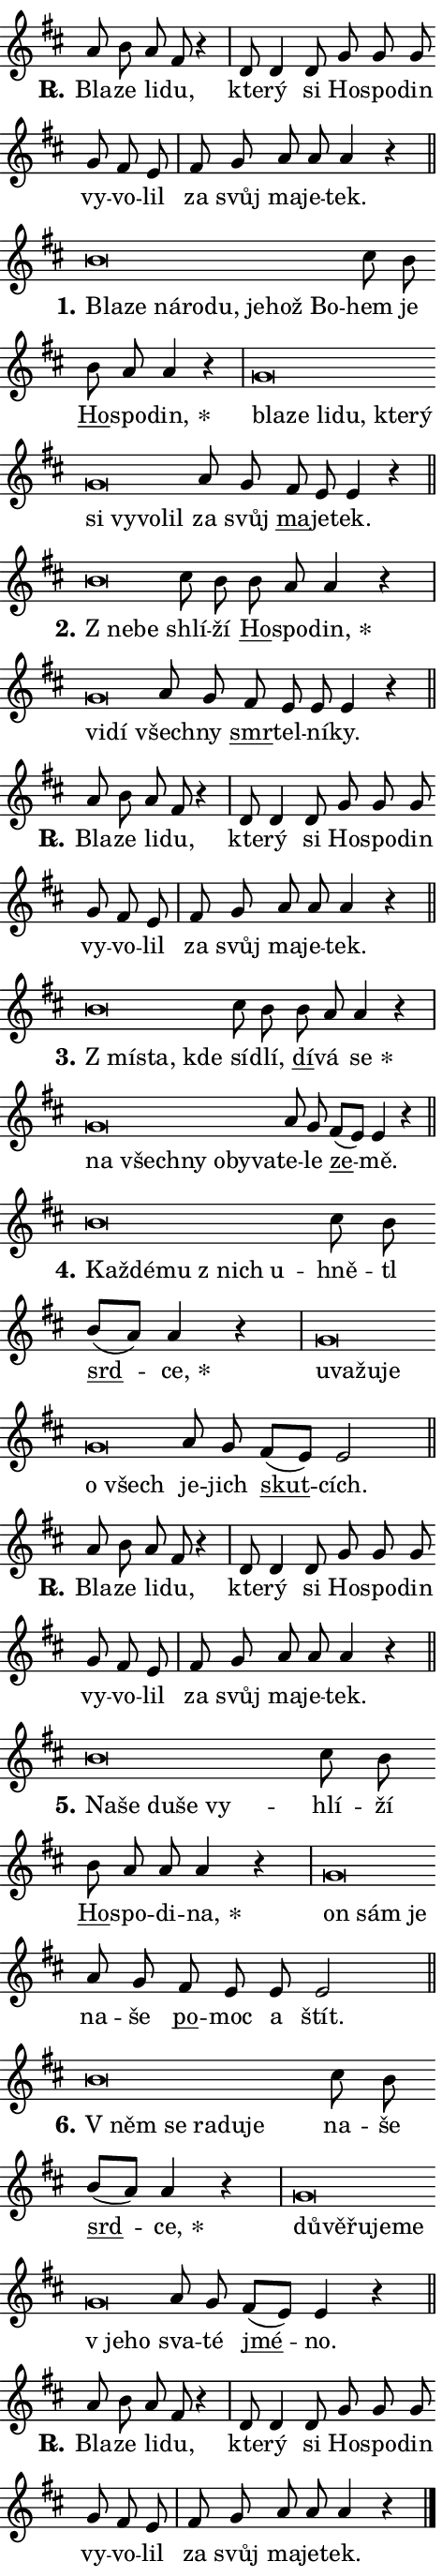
\version "2.24.0"
\header { tagline = "" }
\paper {
  indent = 0\cm
  top-margin = 0\cm
  right-margin = 0.13\cm % to fit lyric hyphens
  bottom-margin = 0\cm
  left-margin = 0\cm
  paper-width = 8\cm
  page-breaking = #ly:one-page-breaking
  system-system-spacing.basic-distance = #11
  score-system-spacing.basic-distance = #11
  ragged-last = ##f
}


%% Author: Thomas Morley
%% https://lists.gnu.org/archive/html/lilypond-user/2020-05/msg00002.html
#(define (line-position grob)
"Returns position of @var[grob} in current system:
   @code{'start}, if at first time-step
   @code{'end}, if at last time-step
   @code{'middle} otherwise
"
  (let* ((col (ly:item-get-column grob))
         (ln (ly:grob-object col 'left-neighbor))
         (rn (ly:grob-object col 'right-neighbor))
         (col-to-check-left (if (ly:grob? ln) ln col))
         (col-to-check-right (if (ly:grob? rn) rn col))
         (break-dir-left
           (and
             (ly:grob-property col-to-check-left 'non-musical #f)
             (ly:item-break-dir col-to-check-left)))
         (break-dir-right
           (and
             (ly:grob-property col-to-check-right 'non-musical #f)
             (ly:item-break-dir col-to-check-right))))
        (cond ((eqv? 1 break-dir-left) 'start)
              ((eqv? -1 break-dir-right) 'end)
              (else 'middle))))

#(define (tranparent-at-line-position vctor)
  (lambda (grob)
  "Relying on @code{line-position} select the relevant enry from @var{vctor}.
Used to determine transparency,"
    (case (line-position grob)
      ((end) (not (vector-ref vctor 0)))
      ((middle) (not (vector-ref vctor 1)))
      ((start) (not (vector-ref vctor 2))))))

noteHeadBreakVisibility =
#(define-music-function (break-visibility)(vector?)
"Makes @code{NoteHead}s transparent relying on @var{break-visibility}"
#{
  \override NoteHead.transparent =
    #(tranparent-at-line-position break-visibility)
#})

#(define delete-ledgers-for-transparent-note-heads
  (lambda (grob)
    "Reads whether a @code{NoteHead} is transparent.
If so this @code{NoteHead} is removed from @code{'note-heads} from
@var{grob}, which is supposed to be @code{LedgerLineSpanner}.
As a result ledgers are not printed for this @code{NoteHead}"
    (let* ((nhds-array (ly:grob-object grob 'note-heads))
           (nhds-list
             (if (ly:grob-array? nhds-array)
                 (ly:grob-array->list nhds-array)
                 '()))
           ;; Relies on the transparent-property being done before
           ;; Staff.LedgerLineSpanner.after-line-breaking is executed.
           ;; This is fragile ...
           (to-keep
             (remove
               (lambda (nhd)
                 (ly:grob-property nhd 'transparent #f))
               nhds-list)))
      ;; TODO find a better method to iterate over grob-arrays, similiar
      ;; to filter/remove etc for lists
      ;; For now rebuilt from scratch
      (set! (ly:grob-object grob 'note-heads)  '())
      (for-each
        (lambda (nhd)
          (ly:pointer-group-interface::add-grob grob 'note-heads nhd))
        to-keep))))

squashNotes = {
  \override NoteHead.X-extent = #'(-0.2 . 0.2)
  \override NoteHead.Y-extent = #'(-0.75 . 0)
  \override NoteHead.stencil =
    #(lambda (grob)
       (let ((pos (ly:grob-property grob 'staff-position)))
         (begin
           (if (< pos -7) (display "ERROR: Lower brevis then expected\n") (display ""))
           (if (<= pos -6) ly:text-interface::print ly:note-head::print))))
}
unSquashNotes = {
  \revert NoteHead.X-extent
  \revert NoteHead.Y-extent
  \revert NoteHead.stencil
}

hideNotes = \noteHeadBreakVisibility #begin-of-line-visible
unHideNotes = \noteHeadBreakVisibility #all-visible

% work-around for resetting accidentals
% https://lilypond.org/doc/v2.23/Documentation/notation/displaying-rhythms#unmetered-music
cadenzaMeasure = {
  \cadenzaOff
  \partial 1024 s1024
  \cadenzaOn
}

#(define-markup-command (accent layout props text) (markup?)
  "Underline accented syllable"
  (interpret-markup layout props
    #{\markup \override #'(offset . 4.3) \underline { #text }#}))

responsum = \markup \concat {
  "R" \hspace #-1.05 \path #0.1 #'((moveto 0 0.07) (lineto 0.9 0.8)) \hspace #0.05 "."
}

spaceSize = #0.6828661417322834 % exact space size for TeX Gyre Schola

\layout {
  \context {
    \Staff
    \remove "Time_signature_engraver"
    \override LedgerLineSpanner.after-line-breaking = #delete-ledgers-for-transparent-note-heads
  }
  \context {
    \Lyrics {
      \override LyricSpace.minimum-distance = \spaceSize
      \override LyricText.font-name = #"TeX Gyre Schola"
      \override LyricText.font-size = 1
      \override StanzaNumber.font-name = #"TeX Gyre Schola Bold"
      \override StanzaNumber.font-size = 1
    }
  }
  \context {
    \Score 
    \override NoteHead.text =
      #(lambda (grob) 
        (let ((pos (ly:grob-property grob 'staff-position)))
          #{\markup {
            \combine
              \halign #-0.55 \raise #(if (= pos -6) 0 0.5) \override #'(thickness . 2) \draw-line #'(3.2 . 0)
              \musicglyph "noteheads.sM1"
          }#}))
  }
}

% magnetic-lyrics.ily
%
%   written by
%     Jean Abou Samra <jean@abou-samra.fr>
%     Werner Lemberg <wl@gnu.org>
%
%   adapted by
%     Jiri Hon <jiri.hon@gmail.com>
%
% Version 2022-Apr-15

% https://www.mail-archive.com/lilypond-user@gnu.org/msg149350.html

#(define (Left_hyphen_pointer_engraver context)
   "Collect syllable-hyphen-syllable occurrences in lyrics and store
them in properties.  This engraver only looks to the left.  For
example, if the lyrics input is @code{foo -- bar}, it does the
following.

@itemize @bullet
@item
Set the @code{text} property of the @code{LyricHyphen} grob between
@q{foo} and @q{bar} to @code{foo}.

@item
Set the @code{left-hyphen} property of the @code{LyricText} grob with
text @q{foo} to the @code{LyricHyphen} grob between @q{foo} and
@q{bar}.
@end itemize

Use this auxiliary engraver in combination with the
@code{lyric-@/text::@/apply-@/magnetic-@/offset!} hook."
   (let ((hyphen #f)
         (text #f))
     (make-engraver
      (acknowledgers
       ((lyric-syllable-interface engraver grob source-engraver)
        (set! text grob)))
      (end-acknowledgers
       ((lyric-hyphen-interface engraver grob source-engraver)
        ;(when (not (grob::has-interface grob 'lyric-space-interface))
          (set! hyphen grob)));)
      ((stop-translation-timestep engraver)
       (when (and text hyphen)
         (ly:grob-set-object! text 'left-hyphen hyphen))
       (set! text #f)
       (set! hyphen #f)))))

#(define (lyric-text::apply-magnetic-offset! grob)
   "If the space between two syllables is less than the value in
property @code{LyricText@/.details@/.squash-threshold}, move the right
syllable to the left so that it gets concatenated with the left
syllable.

Use this function as a hook for
@code{LyricText@/.after-@/line-@/breaking} if the
@code{Left_@/hyphen_@/pointer_@/engraver} is active."
   (let ((hyphen (ly:grob-object grob 'left-hyphen #f)))
     (when hyphen
       (let ((left-text (ly:spanner-bound hyphen LEFT)))
         (when (grob::has-interface left-text 'lyric-syllable-interface)
           (let* ((common (ly:grob-common-refpoint grob left-text X))
                  (this-x-ext (ly:grob-extent grob common X))
                  (left-x-ext
                   (begin
                     ;; Trigger magnetism for left-text.
                     (ly:grob-property left-text 'after-line-breaking)
                     (ly:grob-extent left-text common X)))
                  ;; `delta` is the gap width between two syllables.
                  (delta (- (interval-start this-x-ext)
                            (interval-end left-x-ext)))
                  (details (ly:grob-property grob 'details))
                  (threshold (assoc-get 'squash-threshold details 0.2)))
             (when (< delta threshold)
               (let* (;; We have to manipulate the input text so that
                      ;; ligatures crossing syllable boundaries are not
                      ;; disabled.  For languages based on the Latin
                      ;; script this is essentially a beautification.
                      ;; However, for non-Western scripts it can be a
                      ;; necessity.
                      (lt (ly:grob-property left-text 'text))
                      (rt (ly:grob-property grob 'text))
                      (is-space (grob::has-interface hyphen 'lyric-space-interface))
                      (space (if is-space " " ""))
                      (extra-delta (if is-space spaceSize 0))
                      ;; Append new syllable.
                      (ltrt-space (if (and (string? lt) (string? rt))
                                (string-append lt space rt)
                                (make-concat-markup (list lt space rt))))
                      ;; Right-align `ltrt` to the right side.
                      (ltrt-space-markup (grob-interpret-markup
                               grob
                               (make-translate-markup
                                (cons (interval-length this-x-ext) 0)
                                (make-right-align-markup ltrt-space)))))
                 (begin
                   ;; Don't print `left-text`.
                   (ly:grob-set-property! left-text 'stencil #f)
                   ;; Set text and stencil (which holds all collected
                   ;; syllables so far) and shift it to the left.
                   (ly:grob-set-property! grob 'text ltrt-space)
                   (ly:grob-set-property! grob 'stencil ltrt-space-markup)
                   (ly:grob-translate-axis! grob (- (- delta extra-delta)) X))))))))))


#(define (lyric-hyphen::displace-bounds-first grob)
   ;; Make very sure this callback isn't triggered too early.
   (let ((left (ly:spanner-bound grob LEFT))
         (right (ly:spanner-bound grob RIGHT)))
     (ly:grob-property left 'after-line-breaking)
     (ly:grob-property right 'after-line-breaking)
     (ly:lyric-hyphen::print grob)))

squashThreshold = #0.4

\layout {
  \context {
    \Lyrics
    \consists #Left_hyphen_pointer_engraver
    \override LyricText.after-line-breaking =
      #lyric-text::apply-magnetic-offset!
    \override LyricHyphen.stencil = #lyric-hyphen::displace-bounds-first
    \override LyricText.details.squash-threshold = \squashThreshold
    \override LyricHyphen.minimum-distance = 0
    \override LyricHyphen.minimum-length = \squashThreshold
  }
}

squashText = \override LyricText.details.squash-threshold = 9999
unSquashText = \override LyricText.details.squash-threshold = \squashThreshold

leftText = \override LyricText.self-alignment-X = #LEFT
unLeftText = \revert LyricText.self-alignment-X

starOffset = #(lambda (grob) 
                (let ((x_offset (ly:self-alignment-interface::aligned-on-x-parent grob)))
                  (if (= x_offset 0) 0 (+ x_offset 1.2))))

star = #(define-music-function (syllable)(string?)
"Append star separator at the end of a syllable"
#{
  \once \override LyricText.X-offset = #starOffset
  \lyricmode { \markup {
    #syllable
    \override #'((font-name . "TeX Gyre Schola Bold")) \hspace #0.2 \lower #0.65 \larger "*"
  } }
#})

starAccent = #(define-music-function (syllable)(string?)
"Append star separator at the end of a syllable and make accent"
#{
  \once \override LyricText.X-offset = #starOffset
  \lyricmode { \markup {
    \accent #syllable
    \override #'((font-name . "TeX Gyre Schola Bold")) \hspace #0.2 \lower #0.65 \larger "*"
  } }
#})

breath = #(define-music-function (syllable)(string?)
"Append breathing indicator at the end of a syllable"
#{
  \lyricmode { \markup { #syllable "+" } }
#})

optionalBreath = #(define-music-function (syllable)(string?)
"Append optional breathing indicator at the end of a syllable"
#{
  \lyricmode { \markup { #syllable "(+)" } }
#})


\score {
    <<
        \new Voice = "melody" { \cadenzaOn \key d \major \relative { a'8 b a fis r4 \cadenzaMeasure \bar "|" d8 d4 d8 \bar "" g g g \bar "" g fis e \cadenzaMeasure \bar "|" fis g a a a4 r \cadenzaMeasure \bar "||" \break } }
        \new Lyrics \lyricsto "melody" { \lyricmode { \set stanza = \responsum
Bla -- ze li -- du, kte -- rý si Ho -- spo -- din vy -- vo -- lil za svůj ma -- je -- tek. } }
    >>
    \layout {}
}

\score {
    <<
        \new Voice = "melody" { \cadenzaOn \key d \major \relative { \squashNotes b'\breve*1/16 \hideNotes \breve*1/16 \bar "" \breve*1/16 \bar "" \breve*1/16 \bar "" \breve*1/16 \bar "" \breve*1/16 \bar "" \breve*1/16 \breve*1/16 \bar "" \unHideNotes \unSquashNotes cis8 b \bar "" b a a4 r \cadenzaMeasure \bar "|" \squashNotes g\breve*1/16 \hideNotes \breve*1/16 \bar "" \breve*1/16 \bar "" \breve*1/16 \bar "" \breve*1/16 \bar "" \breve*1/16 \bar "" \breve*1/16 \bar "" \breve*1/16 \bar "" \breve*1/16 \breve*1/16 \bar "" \unHideNotes \unSquashNotes a8 g \bar "" fis e e4 r \cadenzaMeasure \bar "||" \break } }
        \new Lyrics \lyricsto "melody" { \lyricmode { \set stanza = "1."
\leftText Bla -- \squashText ze ná -- ro -- du, je -- hož Bo -- \unLeftText \unSquashText hem je \markup \accent Ho -- spo -- \star din, \leftText bla -- \squashText ze li -- du, kte -- rý si vy -- vo -- lil \unLeftText \unSquashText za svůj \markup \accent ma -- je -- tek. } }
    >>
    \layout {}
}

\score {
    <<
        \new Voice = "melody" { \cadenzaOn \key d \major \relative { \squashNotes b'\breve*1/16 \hideNotes \breve*1/16 \bar "" \unHideNotes \unSquashNotes cis8 b \bar "" b a a4 r \cadenzaMeasure \bar "|" \squashNotes g\breve*1/16 \hideNotes \breve*1/16 \bar "" \unHideNotes \unSquashNotes a8 g \bar "" fis e e e4 r \cadenzaMeasure \bar "||" \break } }
        \new Lyrics \lyricsto "melody" { \lyricmode { \set stanza = "2."
\leftText "Z ne" -- \squashText be \unLeftText \unSquashText shlí -- ží \markup \accent Ho -- spo -- \star din, \leftText vi -- \squashText dí \unLeftText \unSquashText všech -- ny \markup \accent smr -- tel -- ní -- ky. } }
    >>
    \layout {}
}

\score {
    <<
        \new Voice = "melody" { \cadenzaOn \key d \major \relative { a'8 b a fis r4 \cadenzaMeasure \bar "|" d8 d4 d8 \bar "" g g g \bar "" g fis e \cadenzaMeasure \bar "|" fis g a a a4 r \cadenzaMeasure \bar "||" \break } }
        \new Lyrics \lyricsto "melody" { \lyricmode { \set stanza = \responsum
Bla -- ze li -- du, kte -- rý si Ho -- spo -- din vy -- vo -- lil za svůj ma -- je -- tek. } }
    >>
    \layout {}
}

\score {
    <<
        \new Voice = "melody" { \cadenzaOn \key d \major \relative { \squashNotes b'\breve*1/16 \hideNotes \breve*1/16 \breve*1/16 \bar "" \unHideNotes \unSquashNotes cis8 b \bar "" b a a4 r \cadenzaMeasure \bar "|" \squashNotes g\breve*1/16 \hideNotes \breve*1/16 \bar "" \breve*1/16 \bar "" \breve*1/16 \bar "" \breve*1/16 \breve*1/16 \bar "" \unHideNotes \unSquashNotes a8 g \bar "" fis[( e)] e4 r \cadenzaMeasure \bar "||" \break } }
        \new Lyrics \lyricsto "melody" { \lyricmode { \set stanza = "3."
\leftText "Z mí" -- \squashText sta, kde \unLeftText \unSquashText sí -- dlí, \markup \accent dí -- vá \star se \leftText na \squashText všech -- ny o -- by -- va -- \unLeftText \unSquashText te -- le \markup \accent ze -- mě. } }
    >>
    \layout {}
}

\score {
    <<
        \new Voice = "melody" { \cadenzaOn \key d \major \relative { \squashNotes b'\breve*1/16 \hideNotes \breve*1/16 \bar "" \breve*1/16 \bar "" \breve*1/16 \breve*1/16 \bar "" \unHideNotes \unSquashNotes cis8 b \bar "" b[( a)] a4 r \cadenzaMeasure \bar "|" \squashNotes g\breve*1/16 \hideNotes \breve*1/16 \bar "" \breve*1/16 \bar "" \breve*1/16 \bar "" \breve*1/16 \breve*1/16 \bar "" \unHideNotes \unSquashNotes a8 g \bar "" fis[( e)] e2 \cadenzaMeasure \bar "||" \break } }
        \new Lyrics \lyricsto "melody" { \lyricmode { \set stanza = "4."
\leftText Kaž -- \squashText dé -- mu "z nich" u -- \unLeftText \unSquashText hně -- tl \markup \accent srd -- \star ce, \leftText u -- \squashText va -- žu -- je o všech \unLeftText \unSquashText je -- jich \markup \accent skut -- cích. } }
    >>
    \layout {}
}

\score {
    <<
        \new Voice = "melody" { \cadenzaOn \key d \major \relative { a'8 b a fis r4 \cadenzaMeasure \bar "|" d8 d4 d8 \bar "" g g g \bar "" g fis e \cadenzaMeasure \bar "|" fis g a a a4 r \cadenzaMeasure \bar "||" \break } }
        \new Lyrics \lyricsto "melody" { \lyricmode { \set stanza = \responsum
Bla -- ze li -- du, kte -- rý si Ho -- spo -- din vy -- vo -- lil za svůj ma -- je -- tek. } }
    >>
    \layout {}
}

\score {
    <<
        \new Voice = "melody" { \cadenzaOn \key d \major \relative { \squashNotes b'\breve*1/16 \hideNotes \breve*1/16 \bar "" \breve*1/16 \bar "" \breve*1/16 \breve*1/16 \bar "" \unHideNotes \unSquashNotes cis8 b \bar "" b a a a4 r \cadenzaMeasure \bar "|" \squashNotes g\breve*1/16 \hideNotes \breve*1/16 \breve*1/16 \bar "" \unHideNotes \unSquashNotes a8 g \bar "" fis e e e2 \cadenzaMeasure \bar "||" \break } }
        \new Lyrics \lyricsto "melody" { \lyricmode { \set stanza = "5."
\leftText Na -- \squashText še du -- še vy -- \unLeftText \unSquashText hlí -- ží \markup \accent Ho -- spo -- di -- \star na, \leftText on \squashText sám je \unLeftText \unSquashText na -- še \markup \accent po -- moc a štít. } }
    >>
    \layout {}
}

\score {
    <<
        \new Voice = "melody" { \cadenzaOn \key d \major \relative { \squashNotes b'\breve*1/16 \hideNotes \breve*1/16 \bar "" \breve*1/16 \bar "" \breve*1/16 \breve*1/16 \bar "" \unHideNotes \unSquashNotes cis8 b \bar "" b[( a)] a4 r \cadenzaMeasure \bar "|" \squashNotes g\breve*1/16 \hideNotes \breve*1/16 \bar "" \breve*1/16 \bar "" \breve*1/16 \bar "" \breve*1/16 \bar "" \breve*1/16 \breve*1/16 \bar "" \unHideNotes \unSquashNotes a8 g \bar "" fis[( e)] e4 r \cadenzaMeasure \bar "||" \break } }
        \new Lyrics \lyricsto "melody" { \lyricmode { \set stanza = "6."
\leftText "V něm" \squashText se ra -- du -- je \unLeftText \unSquashText na -- še \markup \accent srd -- \star ce, \leftText dů -- \squashText vě -- řu -- je -- me "v je" -- ho \unLeftText \unSquashText sva -- té \markup \accent jmé -- no. } }
    >>
    \layout {}
}

\score {
    <<
        \new Voice = "melody" { \cadenzaOn \key d \major \relative { a'8 b a fis r4 \cadenzaMeasure \bar "|" d8 d4 d8 \bar "" g g g \bar "" g fis e \cadenzaMeasure \bar "|" fis g a a a4 r \cadenzaMeasure \bar "||" \break } \bar "|." }
        \new Lyrics \lyricsto "melody" { \lyricmode { \set stanza = \responsum
Bla -- ze li -- du, kte -- rý si Ho -- spo -- din vy -- vo -- lil za svůj ma -- je -- tek. } }
    >>
    \layout {}
}
